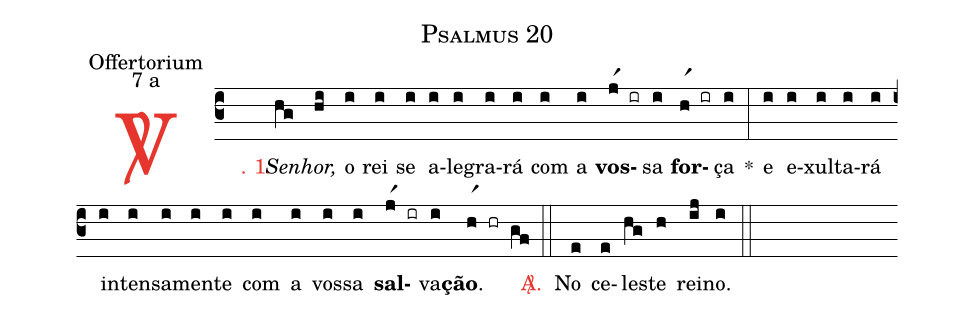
name: Psalmus 20;
office-part: Offertorium;
mode: 7;
mode-differentia: a;
%%
(c3)

<c><sp>V/</sp>. 1.</c>() <i>Se</i>(hg)<i>nhor,</i>(hi) o(i) rei(i) se(i) a(i)le(i)gra(i)rá(i) com(i) a(i) <b>vos</b>(jr1 ir)sa(i) <b>for</b>(hr1 ir)ça(i) *(:) e(i) e(i)xul(i)ta(i)rá(i) in(i)ten(i)sa(i)men(i)te(i) com(i) a(i) vos(i)sa(i) <b>sal</b>(jr1 ir)va(i)<b>ção</b>.(hr1 hr gf)

(::)

<nlba><c><sp>A/</sp>.</c>() No</nlba>(e) ce(e)les(hg)te(h) rei(ij)no.(i)

(::)
